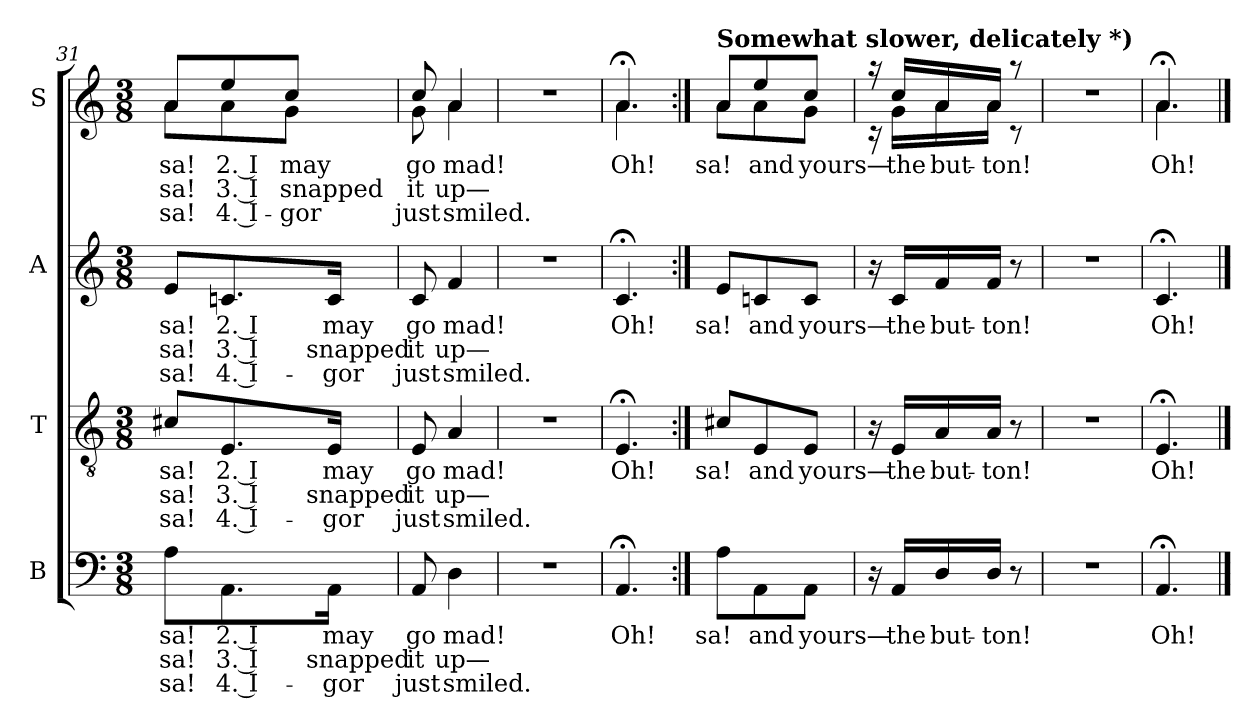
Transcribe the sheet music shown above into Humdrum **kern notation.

**kern	**text	**text	**text	**kern	**text	**text	**text	**kern	**text	**text	**text	**kern	**text	**text	**text
*part4	*part4	*part4	*part4	*part3	*part3	*part3	*part3	*part2	*part2	*part2	*part2	*part1	*part1	*part1	*part1
*staff4	*staff4	*staff4	*staff4	*staff3	*staff3	*staff3	*staff3	*staff2	*staff2	*staff2	*staff2	*staff1	*staff1	*staff1	*staff1
*I"B	*	*	*	*I"T	*	*	*	*I"A	*	*	*	*I"S	*	*	*
!!LO:LB:g=z
*clefF4	*	*	*	*clefGv2	*	*	*	*clefG2	*	*	*	*clefG2	*	*	*
*k[]	*	*	*	*k[]	*	*	*	*k[]	*	*	*	*k[]	*	*	*
*C:	*	*	*	*C:	*	*	*	*C:	*	*	*	*C:	*	*	*
*M3/8	*	*	*	*M3/8	*	*	*	*M3/8	*	*	*	*M3/8	*	*	*
=31	=31	=31	=31	=31	=31	=31	=31	=31	=31	=31	=31	=31	=31	=31	=31
!	!	!	!	!	!	!	!	!	!	!	!	!LO:TX:a:B:t=Somewhat slower, delicately *)	!	!	!
!	!LO:LY:b	!LO:LY:b	!LO:LY:b	!	!LO:LY:b	!LO:LY:b	!LO:LY:b	!	!LO:LY:b	!LO:LY:b	!LO:LY:b	!	!LO:LY:b	!LO:LY:b	!LO:LY:b
*	*	*	*	*	*	*	*	*	*	*	*	*^	*	*	*
8A\L	­sa!	­sa!	­sa!	8c#X/L	­sa!	­sa!	­sa!	8e/L	­sa!	­sa!	­sa!	8a/L	8a\L	­sa!	­sa!	­sa!
!	!LO:LY:b	!LO:LY:b	!LO:LY:b	!	!LO:LY:b	!LO:LY:b	!LO:LY:b	!	!LO:LY:b	!LO:LY:b	!LO:LY:b	!	!	!LO:LY:b	!LO:LY:b	!LO:LY:b
8.AA\	2. I	3. I	4. I-	8.E/	2. I	3. I	4. I-	8.cn/	2. I	3. I	4. I-	8ee/	8a\	2. I	3. I	4. I-
!	!	!	!	!	!	!	!	!	!	!	!	!	!	!LO:LY:b	!LO:LY:b	!LO:LY:b
.	.	.	.	.	.	.	.	.	.	.	.	8cc/J	8g\J	may	snapped	-gor
!	!LO:LY:b	!LO:LY:b	!LO:LY:b	!	!LO:LY:b	!LO:LY:b	!LO:LY:b	!	!LO:LY:b	!LO:LY:b	!LO:LY:b	!	!	!	!	!
16AA\Jk	may	snapped	-gor	16E/Jk	may	snapped	-gor	16c/Jk	may	snapped	-gor	.	.	.	.	.
=32	=32	=32	=32	=32	=32	=32	=32	=32	=32	=32	=32	=32	=32	=32	=32	=32
!	!LO:LY:b	!LO:LY:b	!LO:LY:b	!	!LO:LY:b	!LO:LY:b	!LO:LY:b	!	!LO:LY:b	!LO:LY:b	!LO:LY:b	!	!	!LO:LY:b	!LO:LY:b	!LO:LY:b
8AA/	go	it	just	8E/	go	it	just	8c/	go	it	just	8cc/	8g\	go	it	just
!	!LO:LY:b	!LO:LY:b	!LO:LY:b	!	!LO:LY:b	!LO:LY:b	!LO:LY:b	!	!LO:LY:b	!LO:LY:b	!LO:LY:b	!	!	!LO:LY:b	!LO:LY:b	!LO:LY:b
4D\	mad!	up—	smiled.	4A/	mad!	up—	smiled.	4f/	mad!	up—	smiled.	4a/	4a\	mad!	up—	smiled.
*	*	*	*	*	*	*	*	*	*	*	*	*v	*v	*	*	*
=33	=33	=33	=33	=33	=33	=33	=33	=33	=33	=33	=33	=33	=33	=33	=33
4.r	.	.	.	4.r	.	.	.	4.r	.	.	.	4.r	.	.	.
=34	=34	=34	=34	=34	=34	=34	=34	=34	=34	=34	=34	=34	=34	=34	=34
!	!LO:LY:b	!	!	!	!LO:LY:b	!	!	!	!LO:LY:b	!	!	!	!LO:LY:b	!	!
*	*	*	*	*	*	*	*	*	*	*	*	*^	*	*	*
4.AA;</	Oh!	.	.	4.E;</	Oh!	.	.	4.c;</	Oh!	.	.	4.a;</	4.a\	Oh!	.	.
=35:|!	=35:|!	=35:|!	=35:|!	=35:|!	=35:|!	=35:|!	=35:|!	=35:|!	=35:|!	=35:|!	=35:|!	=35:|!	=35:|!	=35:|!	=35:|!	=35:|!
!	!	!	!	!	!	!	!	!	!	!	!	!LO:TX:a:B:t=Somewhat slower, delicately *)	!	!	!	!
!	!LO:LY:b	!	!	!	!LO:LY:b	!	!	!	!LO:LY:b	!	!	!	!	!LO:LY:b	!	!
8A\L	­sa!	.	.	8c#X/L	­sa!	.	.	8e/L	­sa!	.	.	8a/L	8a\L	­sa!	.	.
!	!LO:LY:b	!	!	!	!LO:LY:b	!	!	!	!LO:LY:b	!	!	!	!	!LO:LY:b	!	!
8AA\	and	.	.	8E/	and	.	.	8cn/	and	.	.	8ee/	8a\	and	.	.
!	!LO:LY:b	!	!	!	!LO:LY:b	!	!	!	!LO:LY:b	!	!	!	!	!LO:LY:b	!	!
8AA\J	yours—	.	.	8E/J	yours—	.	.	8c/J	yours—	.	.	8cc/J	8g\J	yours—	.	.
=36	=36	=36	=36	=36	=36	=36	=36	=36	=36	=36	=36	=36	=36	=36	=36	=36
16r	.	.	.	16r	.	.	.	16r	.	.	.	16raa	16rc	.	.	.
!	!LO:LY:b	!	!	!	!LO:LY:b	!	!	!	!LO:LY:b	!	!	!	!	!LO:LY:b	!	!
16AA/LL	the	.	.	16E/LL	the	.	.	16c/LL	the	.	.	16cc/LL	16g\LL	the	.	.
!	!LO:LY:b	!	!	!	!LO:LY:b	!	!	!	!LO:LY:b	!	!	!	!	!LO:LY:b	!	!
16D/	but-	.	.	16A/	but-	.	.	16f/	but-	.	.	16a/	16a\	but-	.	.
!	!LO:LY:b	!	!	!	!LO:LY:b	!	!	!	!LO:LY:b	!	!	!	!	!LO:LY:b	!	!
16D/JJ	-ton!	.	.	16A/JJ	-ton!	.	.	16f/JJ	-ton!	.	.	16a/JJ	16a\JJ	-ton!	.	.
8r	.	.	.	8r	.	.	.	8r	.	.	.	8raa	8rc	.	.	.
*	*	*	*	*	*	*	*	*	*	*	*	*v	*v	*	*	*
=37	=37	=37	=37	=37	=37	=37	=37	=37	=37	=37	=37	=37	=37	=37	=37
4.r	.	.	.	4.r	.	.	.	4.r	.	.	.	4.r	.	.	.
=38	=38	=38	=38	=38	=38	=38	=38	=38	=38	=38	=38	=38	=38	=38	=38
!	!LO:LY:b	!	!	!	!LO:LY:b	!	!	!	!LO:LY:b	!	!	!	!LO:LY:b	!	!
*	*	*	*	*	*	*	*	*	*	*	*	*^	*	*	*
4.AA;</	Oh!	.	.	4.E;</	Oh!	.	.	4.c;</	Oh!	.	.	4.a;</	4.a\	Oh!	.	.
*	*	*	*	*	*	*	*	*	*	*	*	*v	*v	*	*	*
==	==	==	==	==	==	==	==	==	==	==	==	==	==	==	==
*-	*-	*-	*-	*-	*-	*-	*-	*-	*-	*-	*-	*-	*-	*-	*-
